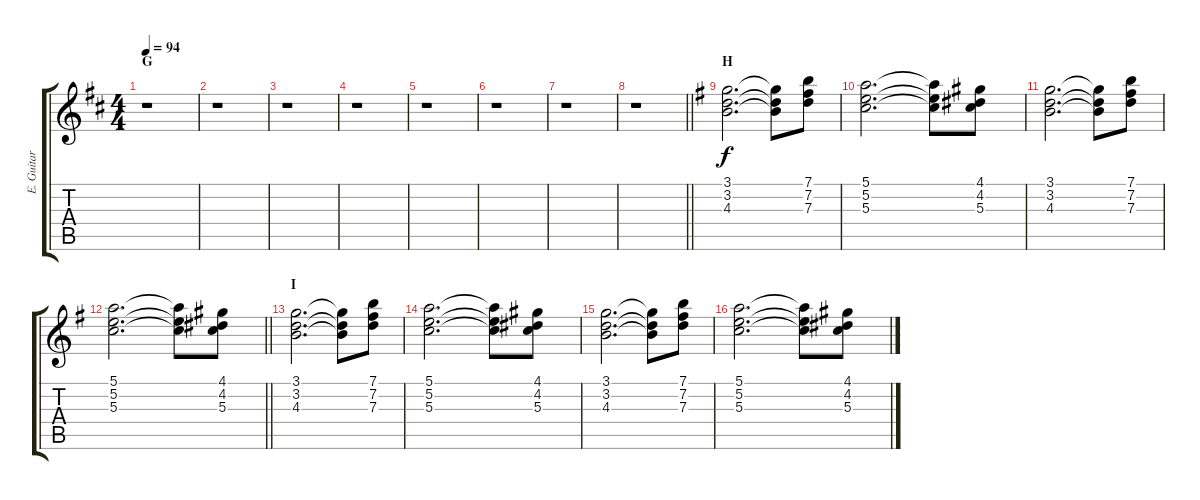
\track ("E. Guitar V" "E. Guitar ") {instrument electricguitarjazz}
\staff {score tabs}
\tuning (E4 B3 G3 D3 A2 E2) {hide}
\ts (4 4)
\section ("" "G")
\tempo 94
\clef g2
\ks d
r.1{dy f} |
r.1 |
r.1 |
r.1 |
r.1 |
r.1 |
r.1 |
\barLineRight lightlight
r.1 |
\section ("" "H")
\ks g
(3.1 3.2 4.3).2{d} (3.1{t} 3.2{t} 4.3{t}).8 (7.1 7.2 7.3).8 |
(5.1 5.2 5.3).2{d} (5.1{t} 5.2{t} 5.3{t}).8 (4.1 4.2 5.3).8 |
(3.1 3.2 4.3).2{d} (3.1{t} 3.2{t} 4.3{t}).8 (7.1 7.2 7.3).8 |
\barLineRight lightlight
(5.1 5.2 5.3).2{d} (5.1{t} 5.2{t} 5.3{t}).8 (4.1 4.2 5.3).8 |
\section ("" "I")
(3.1 3.2 4.3).2{d} (3.1{t} 3.2{t} 4.3{t}).8 (7.1 7.2 7.3).8 |
(5.1 5.2 5.3).2{d} (5.1{t} 5.2{t} 5.3{t}).8 (4.1 4.2 5.3).8 |
(3.1 3.2 4.3).2{d} (3.1{t} 3.2{t} 4.3{t}).8 (7.1 7.2 7.3).8 |
(5.1 5.2 5.3).2{d} (5.1{t} 5.2{t} 5.3{t}).8 (4.1 4.2 5.3).8
